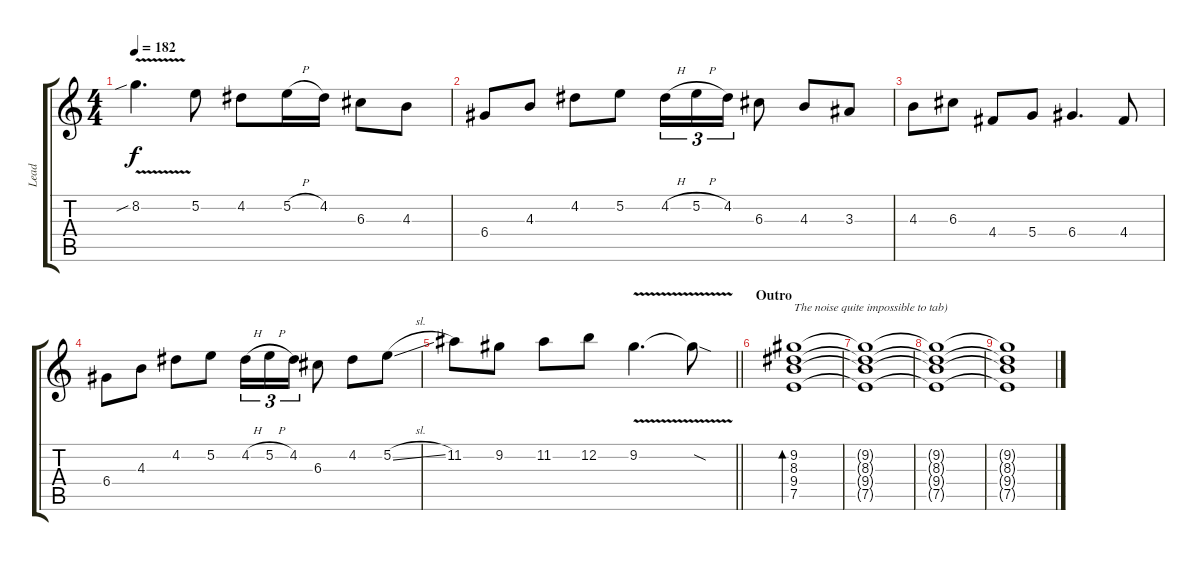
\track ("Lead" "Lead") {instrument overdrivenguitar}
\staff {score tabs}
\tuning (E4 B3 G3 D3 A2 E2) {hide}
\ts (4 4)
\tempo 182
\clef g2
\ks c
8.2{v sib}.4{d dy f} 5.2.8 4.2.8 5.2{h}.16 4.2.16 6.3.8 4.3.8 |
6.4.8 4.3.8 4.2.8 5.2.8 4.2{h}.16{tu (3 2)} 5.2{h}.16{tu (3 2)} 4.2.16{tu (3 2)} 6.3.8 4.3.8 3.3.8 |
4.3.8 6.3.8 4.4.8 5.4.8 6.4.4{d} 4.4.8 |
6.4.8{beam Down} 4.3.8{beam Down} 4.2.8 5.2.8 4.2{h}.16{tu (3 2)} 5.2{h}.16{tu (3 2)} 4.2.16{tu (3 2)} 6.3.8 4.2.8 5.2{sl}.8 |
\barLineRight lightlight
11.2.8 9.2.8 11.2.8 12.2.8 9.2{v}.4{d} 9.2{sod t}.8 |
\section ("" "Outro")
(9.2 8.3 9.4 7.5).1{bd 120 txt "The noise quite impossible to tab)"} |
(9.2{t} 8.3{t} 9.4{t} 7.5{t}).1 |
(9.2{t} 8.3{t} 9.4{t} 7.5{t}).1 |
(9.2{t} 8.3{t} 9.4{t} 7.5{t}).1
